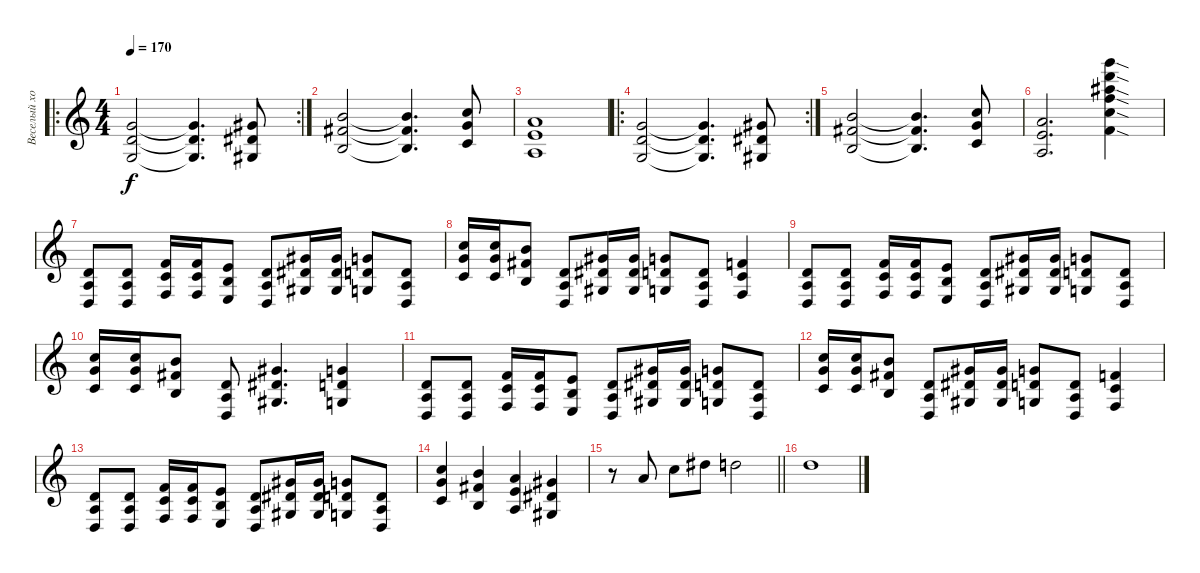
\track ("Веселый хобит" "Веселый хо") {instrument overdrivenguitar}
\staff {score}
\tuning (E4 B3 G3 D3 A2 D2) {hide}
\ro
\rc 2
\ts (4 4)
\tempo 170
\clef g2
\ks c
(5.4 5.5 5.6).2{dy f} (5.4{t} 5.5{t} 5.6{t}).4{d} (6.4 6.5 6.6).8 |
(9.4 9.5 9.6).2 (9.4{t} 9.5{t} 9.6{t}).4{d} (10.4 10.5 10.6).8 |
(7.4 7.5 7.6).1 |
\ro
\rc 2
(5.4 5.5 5.6).2 (5.4{t} 5.5{t} 5.6{t}).4{d} (6.4 6.5 6.6).8 |
(9.4 9.5 9.6).2 (9.4{t} 9.5{t} 9.6{t}).4{d} (10.4 10.5 10.6).8 |
(7.4 7.5 7.6).2{d} (15.1{sod} 15.2{sod} 15.3{sod} 15.4{sod} 15.5{sod} 15.6{sod}).4{balance 16} |
(0.4 0.5 0.6).8{volume 14 balance 8} (0.4 0.5 0.6).8 (3.4 3.5 3.6).16 (3.4 3.5 3.6).16 (2.4 2.5 2.6).8 (0.4 0.5 0.6).8 (6.4 6.5 6.6).16 (6.4 6.5 6.6).16 (5.4 5.5 5.6).8 (0.4 0.5 0.6).8 |
(10.4 10.5 10.6).16 (10.4 10.5 10.6).16 (9.4 9.5 9.6).8 (0.4 0.5 0.6).8 (6.4 6.5 6.6).16 (6.4 6.5 6.6).16 (5.4 5.5 5.6).8 (0.4 0.5 0.6).8 (3.4 3.5 3.6).4 |
(0.4 0.5 0.6).8 (0.4 0.5 0.6).8 (3.4 3.5 3.6).16 (3.4 3.5 3.6).16 (2.4 2.5 2.6).8 (0.4 0.5 0.6).8 (6.4 6.5 6.6).16 (6.4 6.5 6.6).16 (5.4 5.5 5.6).8 (0.4 0.5 0.6).8 |
(10.4 10.5 10.6).16 (10.4 10.5 10.6).16 (9.4 9.5 9.6).8 (0.4 0.5 0.6).8 (6.4 6.5 6.6).4{d} (5.4 5.5 5.6).4 |
(0.4 0.5 0.6).8 (0.4 0.5 0.6).8 (3.4 3.5 3.6).16 (3.4 3.5 3.6).16 (2.4 2.5 2.6).8 (0.4 0.5 0.6).8 (6.4 6.5 6.6).16 (6.4 6.5 6.6).16 (5.4 5.5 5.6).8 (0.4 0.5 0.6).8 |
(10.4 10.5 10.6).16 (10.4 10.5 10.6).16 (9.4 9.5 9.6).8 (0.4 0.5 0.6).8 (6.4 6.5 6.6).16 (6.4 6.5 6.6).16 (5.4 5.5 5.6).8 (0.4 0.5 0.6).8 (3.4 3.5 3.6).4 |
(0.4 0.5 0.6).8 (0.4 0.5 0.6).8 (3.4 3.5 3.6).16 (3.4 3.5 3.6).16 (2.4 2.5 2.6).8 (0.4 0.5 0.6).8 (6.4 6.5 6.6).16 (6.4 6.5 6.6).16 (5.4 5.5 5.6).8 (0.4 0.5 0.6).8 |
(10.4 10.5 10.6).4 (9.4 9.5 9.6).4 (7.4 7.5 7.6).4 (6.4 6.5 6.6).4 |
\barLineRight lightlight
r.8 2.3.8 5.3.8 4.2.8 3.2.2 |
3.2.1
